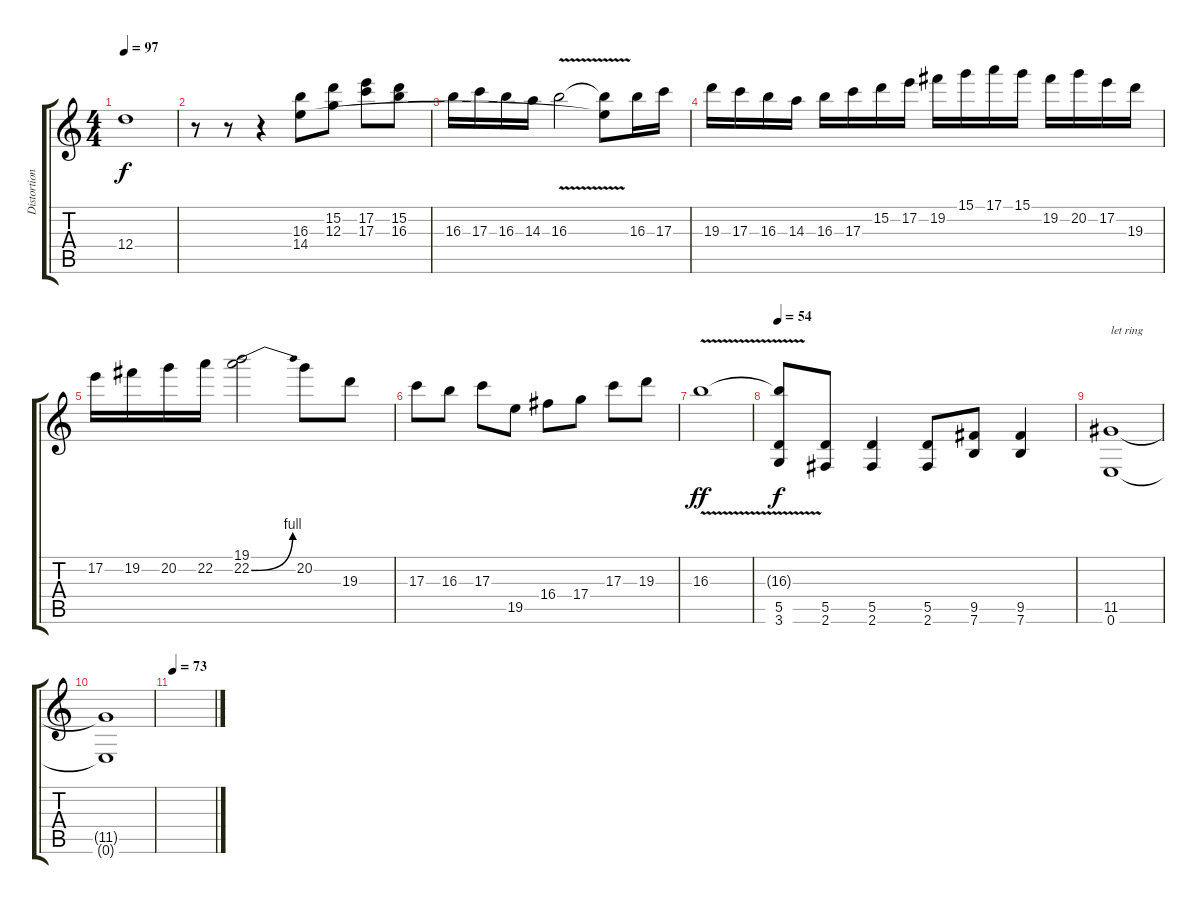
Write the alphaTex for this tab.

\track ("Distortion Nr.1" "Distortion") {instrument overdrivenguitar}
\staff {score tabs}
\tuning (E4 B3 G3 D3 A2 E2) {hide}
\ts (4 4)
\tempo 97
\clef g2
\ks c
12.4{t}.1{dy f} |
r.8 r.8 r.4 (16.3 14.4).8 (15.2 12.3).8 (17.2 17.3).8 (15.2 16.3).8 |
16.3.16 17.3.16 16.3.16 14.3.16 16.3{v}.2 (16.3{t} 14.4{t}).8 16.3.16 17.3.16 |
19.3.16 17.3.16 16.3.16 14.3.16 16.3.16 17.3.16 15.2.16 17.2.16 19.2.16 15.1.16 17.1.16 15.1.16 19.2.16 20.2.16 17.2.16 19.3.16 |
17.2.16 19.2.16 20.2.16 22.2.16 (19.1 22.2{be (bend 0 0 60 4)}).2 20.2.8 19.3.8 |
17.3.8 16.3.8 17.3.8 19.5.8 16.4.8 17.4.8 17.3.8 19.3.8 |
16.3{v}.1{dy ff} |
\tempo 54
(16.3{t} 5.5 3.6).8{dy f volume 12} (5.5 2.6).8 (5.5 2.6).4 (5.5 2.6).8 (9.5 7.6).8 (9.5 7.6).4 |
(11.5 0.6).1{txt "let ring" volume 0} |
(11.5{t} 0.6{t}).1 |
\tempo 73
